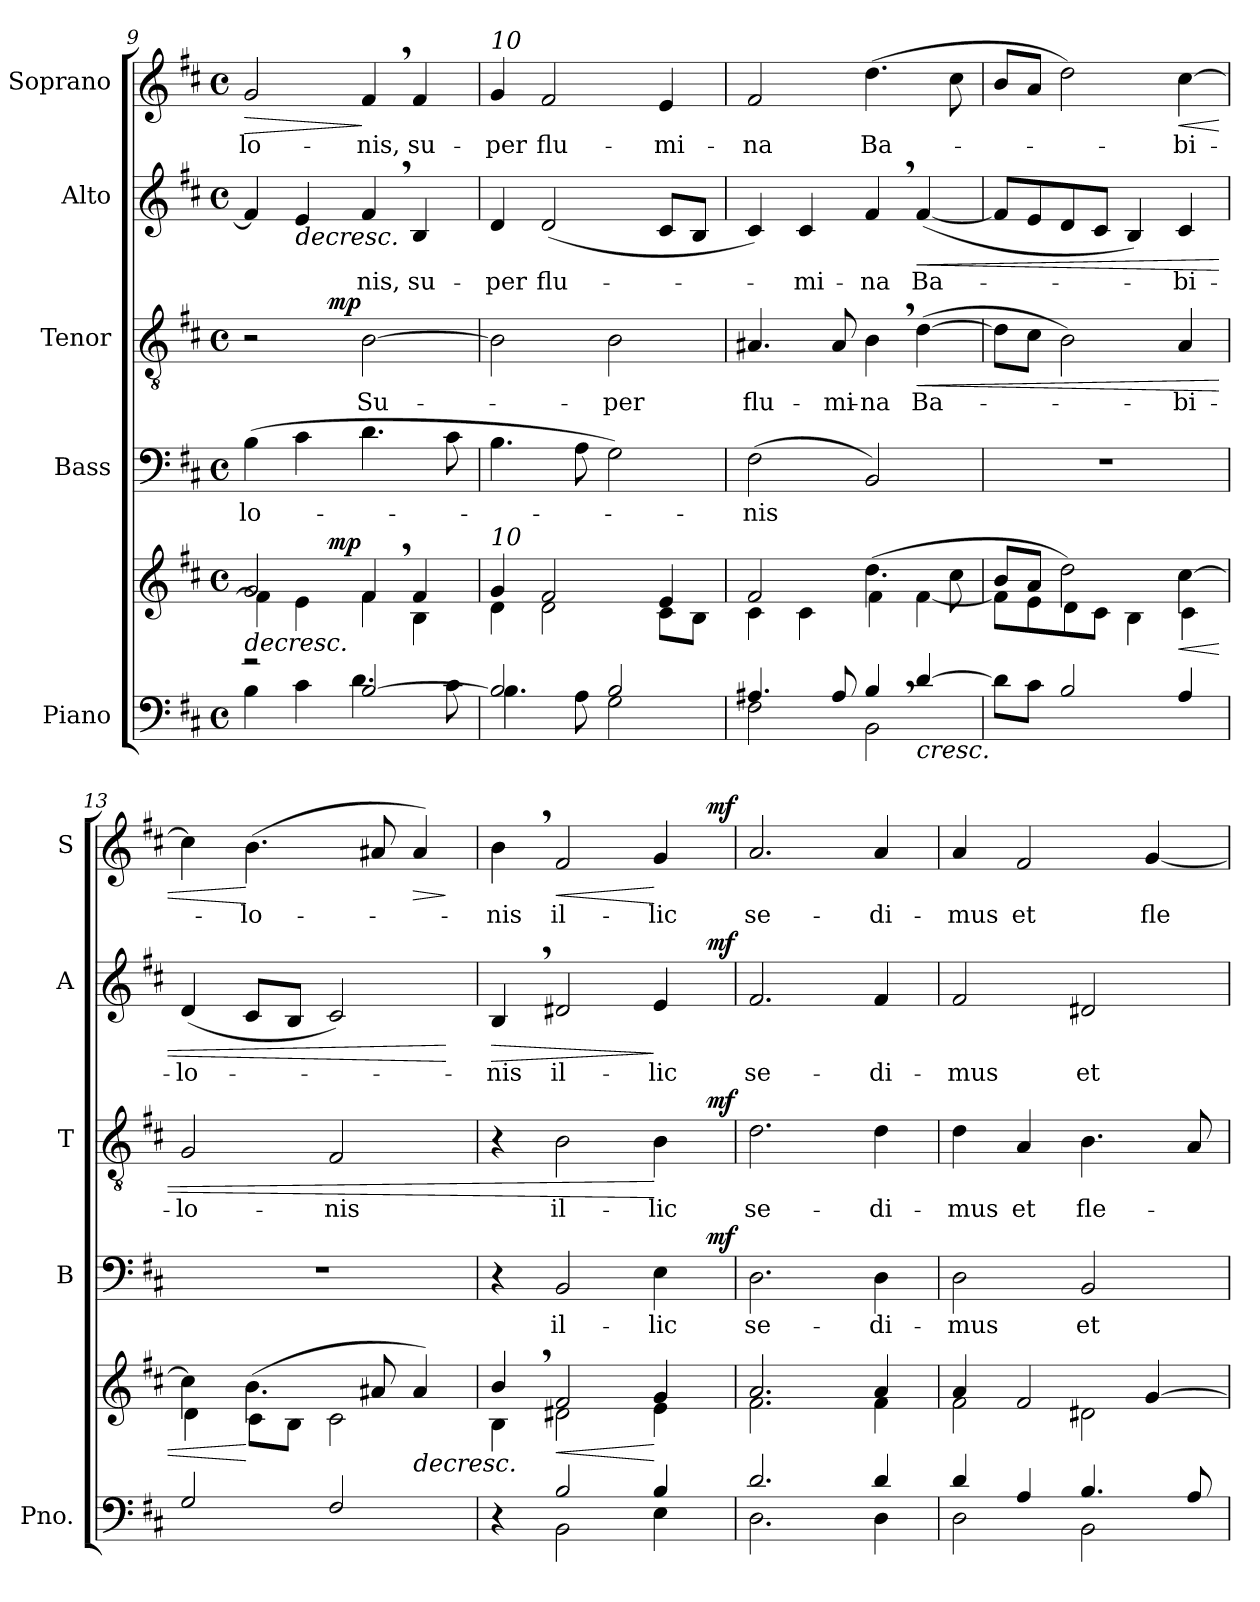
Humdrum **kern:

**kern	**kern	**dynam	**kern	**text	**dynam	**kern	**text	**dynam	**kern	**text	**dynam	**kern	**text	**dynam
*part5	*part5	*part5	*part4	*part4	*part4	*part3	*part3	*part3	*part2	*part2	*part2	*part1	*part1	*part1
*staff6	*staff5	*staff5/6	*staff4	*staff4	*staff4	*staff3	*staff3	*staff3	*staff2	*staff2	*staff2	*staff1	*staff1	*staff1
*I"Piano	*	*	*I"Bass	*	*	*I"Tenor	*	*	*I"Alto	*	*	*I"Soprano	*	*
*I'Pno.	*	*	*I'B	*	*	*I'T	*	*	*I'A	*	*	*I'S	*	*
*clefF4	*clefG2	*	*clefF4	*	*	*clefGv2	*	*	*clefG2	*	*	*clefG2	*	*
*k[f#c#]	*k[f#c#]	*	*k[f#c#]	*	*	*k[f#c#]	*	*	*k[f#c#]	*	*	*k[f#c#]	*	*
*D:	*D:	*	*D:	*	*	*D:	*	*	*D:	*	*	*D:	*	*
*M4/4	*M4/4	*	*M4/4	*	*	*M4/4	*	*	*M4/4	*	*	*M4/4	*	*
*met(c)	*met(c)	*	*met(c)	*	*	*met(c)	*	*	*met(c)	*	*	*met(c)	*	*
=9	=9	=9	=9	=9	=9	=9	=9	=9	=9	=9	=9	=9	=9	=9
*^	*	*	*	*	*	*	*	*	*	*	*	*	*	*
!	!	!	!LO:HP:b	!	!LO:LY:b	!	!	!	!	!	!	!	!	!LO:LY:b	!LO:HP:b
*	*	*^	*	*	*	*	*^	*	*	*	*	*	*	*	*
*	*	*	*^	*	*	*	*	*	*	*	*	*	*	*	*	*	*
2r	4B\	2g/	4f#\]	4.ryy	>	(>4B\	-lo-	.	2r	4.ryy	.	.	4f#/]	.	.	2g/	-lo-	>
!	!	!	!	!	!	!	!	!	!	!	!	!	!	!	!LO:HP:b	!	!	!
.	4c#\	.	4e\	.	.	4c#\	.	.	.	.	.	.	4e/	.	>	.	.	.
!	!	!	!	!	!LO:DY:a	!	!	!	!	!	!	!LO:DY:a	!	!	!	!	!	!
.	.	.	.	2ryy	mp	.	.	.	.	2ryy	.	mp	.	.	.	.	.	.
!	!	!	!	!	!	!	!	!	!	!	!LO:LY:b	!	!	!LO:LY:b	!	!	!LO:LY:b	!
[2B/	4.d\	4f#,/	4f#\	.	.	4.d\	.	.	[2B\	.	Su-	.	4f#,/	-nis,	.	4f#,/	-nis,	]
!	!	!	!	!	!	!	!	!	!	!	!	!	!	!LO:LY:b	!	!	!LO:LY:b	!
.	.	4f#/	4B\	.	.	.	.	.	.	.	.	.	4B/	su-	.	4f#/	su-	.
.	8c#\	.	.	8ryy	.	8c#\	.	.	.	8ryy	.	.	.	.	.	.	.	.
=10	=10	=10	=10	=10	=10	=10	=10	=10	=10	=10	=10	=10	=10	=10	=10	=10	=10	=10
!	!	!	!	!	!	!	!	!	!	!	!	!	!	!	!	!LO:TX:a:i:t=10	!	!
!	!	!LO:TX:a:i:t=10	!	!	!	!	!	!	!	!	!	!	!	!	!	!	!	!
!	!	!	!	!	!	!	!	!	!	!	!	!	!	!LO:LY:b	!	!	!LO:LY:b	!
*	*	*	*v	*v	*	*	*	*	*v	*v	*	*	*	*	*	*	*	*
2B/]	4.B\	4g/	4d\	.	4.B\	.	.	2B\]	.	.	4d/	-per	.	4g/	-per	.
!	!	!	!	!	!	!	!	!	!	!	!	!LO:LY:b	!	!	!LO:LY:b	!
.	.	2f#/	2d\	.	.	.	.	.	.	.	(<2d/	flu-	.	2f#/	flu-	.
.	8A\	.	.	.	8A\	.	.	.	.	.	.	.	.	.	.	.
!	!	!	!	!	!	!	!	!	!LO:LY:b	!	!	!	!	!	!	!
2B/	2G\	.	.	.	2G\)	.	.	2B\	-per	.	.	.	.	.	.	.
!	!	!	!	!	!	!	!	!	!	!	!	!	!	!	!LO:LY:b	!
.	.	4e/	8c#\L	.	.	.	.	.	.	.	8c#/L	.	.	4e/	-mi-	.
.	.	.	8B\J	.	.	.	.	.	.	.	8B/J	.	.	.	.	.
=11	=11	=11	=11	=11	=11	=11	=11	=11	=11	=11	=11	=11	=11	=11	=11	=11
!	!	!	!	!	!	!LO:LY:b	!	!	!LO:LY:b	!	!	!	!	!	!LO:LY:b	!
4.A#X/	2F#\	2f#/	4c#\	.	(>2F#\	-nis	.	4.A#X/	flu-	.	4c#/)	.	.	2f#/	-na	.
!	!	!	!	!	!	!	!	!	!	!	!	!LO:LY:b	!	!	!	!
.	.	.	4c#\	.	.	.	.	.	.	.	4c#/	-mi-	.	.	.	.
!	!	!	!	!	!	!	!	!	!LO:LY:b	!	!	!	!	!	!	!
8A#/	.	.	.	.	.	.	.	8A#/	-mi-	.	.	.	.	.	.	.
!	!	!	!	!	!	!	!	!	!LO:LY:b	!	!	!LO:LY:b	!	!	!LO:LY:b	!
4B,/	2BB\	(>4.dd\	4f#\	.	2BB/)	.	.	4B,\	-na	.	4f#,/	-na	.	(>4.dd\	Ba-	.
!	!	!	!	!LO:HP:b=2	!	!	!	!	!LO:LY:b	!LO:HP:b	!	!LO:LY:b	!LO:HP:b	!	!	!
[4d/	.	.	[4f#\	<	.	.	.	(>[4d\	Ba-	<	(<[4f#/	Ba-	<	.	.	.
.	.	8cc#\	.	.	.	.	.	.	.	.	.	.	.	8cc#\	.	.
*v	*v	*	*	*	*	*	*	*	*	*	*	*	*	*	*	*
*	*v	*v	*	*	*	*	*	*	*	*	*	*	*	*	*
.	.	]	.	.	.	.	.	.	.	.	]	.	.	.
=12	=12	=12	=12	=12	=12	=12	=12	=12	=12	=12	=12	=12	=12	=12
*	*^	*	*	*	*	*	*	*	*	*	*	*	*	*
8d\L]	8b/L	8f#\L]	.	1r	.	.	8d\L]	.	.	8f#/L]	.	.	8b/L	.	.
8c#\J	8a/J	8e\	.	.	.	.	8c#\J	.	.	8e/	.	.	8a/J	.	.
2B/	2dd\)	8d\	.	.	.	.	2B\)	.	.	8d/	.	.	2dd\)	.	.
.	.	8c#\J	.	.	.	.	.	.	.	8c#/J	.	.	.	.	.
.	.	4B\	.	.	.	.	.	.	.	4B/)	.	.	.	.	.
!	!	!	!LO:HP:b	!	!	!	!	!LO:LY:b	!	!	!LO:LY:b	!	!	!LO:LY:b	!LO:HP:b
4A/	[4cc#\	4c#\	<	.	.	.	4A/	-bi-	.	4c#/	-bi-	.	[4cc#\	-bi-	<
=13	=13	=13	=13	=13	=13	=13	=13	=13	=13	=13	=13	=13	=13	=13	=13
!	!	!	!	!	!	!	!	!LO:LY:b	!	!	!LO:LY:b	!	!	!	!
2G/	4cc#\]	4d\	.	1r	.	.	2G/	-lo-	.	(<4d/	-lo-	.	4cc#\]	.	.
!	!	!	!	!	!	!	!	!	!	!	!	!	!	!LO:LY:b	!
.	(>4.b\	8c#\L	[	.	.	.	.	.	.	8c#/L	.	.	(>4.b\	-lo-	[
.	.	8B\J	.	.	.	.	.	.	.	8B/J	.	.	.	.	.
!	!	!	!	!	!	!	!	!LO:LY:b	!	!	!	!	!	!	!
2F#/	.	2c#\	.	.	.	.	2F#/	-nis	.	2c#/)	.	.	.	.	.
.	8a#X/	.	.	.	.	.	.	.	.	.	.	.	8a#X/	.	.
!	!	!	!LO:HP:b	!	!	!	!	!	!	!	!	!	!	!	!LO:HP:b
.	4a#/)	.	>	.	.	.	.	.	.	.	.	.	4a#/)	.	>
*	*v	*v	*	*	*	*	*	*	*	*	*	*	*	*	*
.	.	[	.	.	.	.	.	.	.	.	[	.	.	]
!!LO:LB:g=z
=14	=14	=14	=14	=14	=14	=14	=14	=14	=14	=14	=14	=14	=14	=14
*^	*^	*	*	*	*	*	*	*	*	*	*	*	*	*
!	!	!	!	!	!	!	!	!	!	!	!	!LO:LY:b	!LO:HP:b	!	!LO:LY:b	!
*	*	*	*^	*	*^	*	*	*^	*	*	*^	*	*	*^	*	*
4r	4ryy	4b,/	4B\	2...ryy	.	4r	2...ryy	.	.	4r	2...ryy	.	.	4B,/	2...ryy	-nis	>	4b,\	2...ryy	-nis	.
!	!	!	!	!	!LO:HP:b	!	!	!LO:LY:b	!	!	!	!LO:LY:b	!	!	!	!LO:LY:b	!	!	!	!LO:LY:b	!LO:HP:b
2B/	2BB\	2f#/	2d#X\	.	<	2BB/	.	il-	.	2B\	.	il-	.	2d#X/	.	il-	.	2f#/	.	il-	<
!	!	!	!	!	!	!	!	!LO:LY:b	!	!	!	!LO:LY:b	!	!	!	!LO:LY:b	!	!	!	!LO:LY:b	!
4B/	4E\	4g/	4e\	.	[ ]	4E\	.	-lic	.	4B\	.	-lic	[	4e/	.	-lic	]	4g/	.	-lic	[
!	!	!	!	!	!LO:DY:a	!	!	!	!	!	!	!	!	!	!	!	!	!	!	!	!
!	!	!	!	!	!LO:DY:n=1:a	!	!	!	!LO:DY:a	!	!	!	!LO:DY:a	!	!	!	!LO:DY:a	!	!	!	!LO:DY:a
.	.	.	.	16ryy	mf mf	.	16ryy	.	mf	.	16ryy	.	mf	.	16ryy	.	mf	.	16ryy	.	mf
=15	=15	=15	=15	=15	=15	=15	=15	=15	=15	=15	=15	=15	=15	=15	=15	=15	=15	=15	=15	=15	=15
!	!	!	!	!	!	!	!	!LO:LY:b	!	!	!	!LO:LY:b	!	!	!	!LO:LY:b	!	!	!	!LO:LY:b	!
*	*	*	*v	*v	*	*	*	*	*	*v	*v	*	*	*v	*v	*	*	*v	*v	*	*
*	*	*	*	*	*v	*v	*	*	*	*	*	*	*	*	*	*	*
2.d/	2.D\	2.a/	2.f#\	.	2.D\	se-	.	2.d\	se-	.	2.f#/	se-	.	2.a/	se-	.
!	!	!	!	!	!	!LO:LY:b	!	!	!LO:LY:b	!	!	!LO:LY:b	!	!	!LO:LY:b	!
4d/	4D\	4a/	4f#\	.	4D\	-di-	.	4d\	-di-	.	4f#/	-di-	.	4a/	-di-	.
=16	=16	=16	=16	=16	=16	=16	=16	=16	=16	=16	=16	=16	=16	=16	=16	=16
!	!	!	!	!	!	!LO:LY:b	!	!	!LO:LY:b	!	!	!LO:LY:b	!	!	!LO:LY:b	!
4d/	2D\	4a/	2f#\	.	2D\	-mus	.	4d\	-mus	.	2f#/	-mus	.	4a/	-mus	.
!	!	!	!	!	!	!	!	!	!LO:LY:b	!	!	!	!	!	!LO:LY:b	!
4A/	.	2f#/	.	.	.	.	.	4A/	et	.	.	.	.	2f#/	et	.
!	!	!	!	!	!	!LO:LY:b	!	!	!LO:LY:b	!	!	!LO:LY:b	!	!	!	!
4.B/	2BB\	.	2d#X\	.	2BB/	et	.	4.B\	fle-	.	2d#X/	et	.	.	.	.
!	!	!	!	!	!	!	!	!	!	!	!	!	!	!	!LO:LY:b	!
.	.	[4g/	.	.	.	.	.	.	.	.	.	.	.	[4g/	fle-	.
8A/	.	.	.	.	.	.	.	8A/	.	.	.	.	.	.	.	.
*v	*v	*	*	*	*	*	*	*	*	*	*	*	*	*	*	*
*	*v	*v	*	*	*	*	*	*	*	*	*	*	*	*	*
=	=	=	=	=	=	=	=	=	=	=	=	=	=	=
*-	*-	*-	*-	*-	*-	*-	*-	*-	*-	*-	*-	*-	*-	*-
